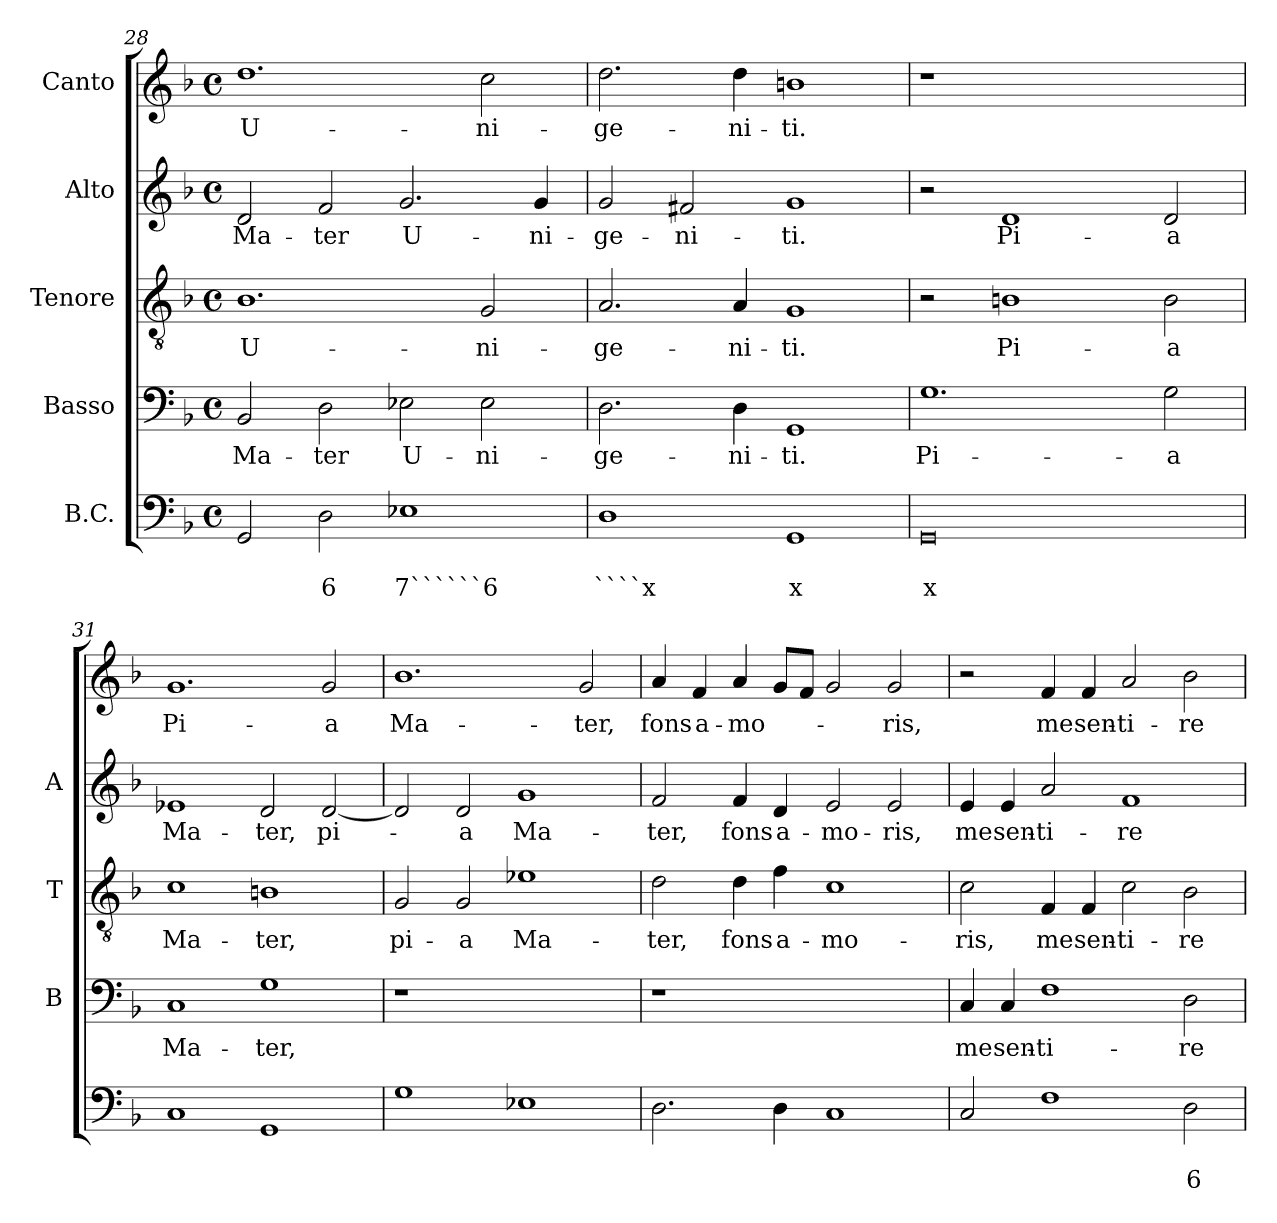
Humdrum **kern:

**kern	**text	**text	**kern	**text	**kern	**text	**kern	**text	**kern	**text
*part5	*part5	*part5	*part4	*part4	*part3	*part3	*part2	*part2	*part1	*part1
*staff5	*staff5	*staff5	*staff4	*staff4	*staff3	*staff3	*staff2	*staff2	*staff1	*staff1
*I"B.C.	*	*	*I"Basso	*	*I"Tenore	*	*I"Alto	*	*I"Canto	*
*	*	*	*I'B	*	*I'T	*	*I'A	*	*	*
*clefF4	*	*	*clefF4	*	*clefGv2	*	*clefG2	*	*clefG2	*
*k[b-]	*	*	*k[b-]	*	*k[b-]	*	*k[b-]	*	*k[b-]	*
*F:	*	*	*F:	*	*F:	*	*F:	*	*F:	*
*M4/4	*	*	*M4/4	*	*M4/4	*	*M4/4	*	*M4/4	*
*met(c)	*	*	*met(c)	*	*met(c)	*	*met(c)	*	*met(c)	*
=28	=28	=28	=28	=28	=28	=28	=28	=28	=28	=28
!	!	!	!	!LO:LY:b	!	!LO:LY:b	!	!LO:LY:b	!	!LO:LY:b
2GG/	.	.	2BB-/	Ma-	1.B-	U-	2d/	Ma-	1.dd	U-
!	!	!LO:LY:b	!	!LO:LY:b	!	!	!	!LO:LY:b	!	!
2D\	.	6	2D\	-ter	.	.	2f/	-ter	.	.
!	!	!LO:LY:b	!	!LO:LY:b	!	!	!	!LO:LY:b	!	!
1E-X	.	7``````6	2E-X\	U-	.	.	2.g/	U-	.	.
!	!	!	!	!LO:LY:b	!	!LO:LY:b	!	!	!	!LO:LY:b
.	.	.	2E-\	-ni-	2G/	-ni-	.	.	2cc\	-ni-
!	!	!	!	!	!	!	!	!LO:LY:b	!	!
.	.	.	.	.	.	.	4g/	-ni-	.	.
!!LO:PB:g=z
=29	=29	=29	=29	=29	=29	=29	=29	=29	=29	=29
!	!	!LO:LY:b	!	!LO:LY:b	!	!LO:LY:b	!	!LO:LY:b	!	!LO:LY:b
1D	.	````x	2.D\	-ge-	2.A/	-ge-	2g/	-ge-	2.dd\	-ge-
!	!	!	!	!	!	!	!	!LO:LY:b	!	!
.	.	.	.	.	.	.	2f#X/	-ni-	.	.
!	!	!	!	!LO:LY:b	!	!LO:LY:b	!	!	!	!LO:LY:b
.	.	.	4D\	-ni-	4A/	-ni-	.	.	4dd\	-ni-
!	!	!LO:LY:b	!	!LO:LY:b	!	!LO:LY:b	!	!LO:LY:b	!	!LO:LY:b
1GG	.	x	1GG	-ti.	1G	-ti.	1g	-ti.	1bn	-ti.
=30	=30	=30	=30	=30	=30	=30	=30	=30	=30	=30
!	!	!LO:LY:b	!	!LO:LY:b	!	!	!	!	!	!
0GG	.	x	1.G	Pi-	2r	.	2r	.	1r	.
!	!	!	!	!	!	!LO:LY:b	!	!LO:LY:b	!	!
.	.	.	.	.	1Bn	Pi-	1d	Pi-	.	.
.	.	.	.	.	.	.	.	.	1ryy	.
!	!	!	!	!LO:LY:b	!	!LO:LY:b	!	!LO:LY:b	!	!
.	.	.	2G\	-a	2B\	-a	2d/	-a	.	.
=31	=31	=31	=31	=31	=31	=31	=31	=31	=31	=31
!	!	!	!	!LO:LY:b	!	!LO:LY:b	!	!LO:LY:b	!	!LO:LY:b
1C	.	.	1C	Ma-	1c	Ma-	1e-X	Ma-	1.g	Pi-
!	!	!	!	!LO:LY:b	!	!LO:LY:b	!	!LO:LY:b	!	!
1GG	.	.	1G	-ter,	1Bn	-ter,	2d/	-ter,	.	.
!	!	!	!	!	!	!	!	!LO:LY:b	!	!LO:LY:b
.	.	.	.	.	.	.	[2d/	pi-	2g/	-a
=32	=32	=32	=32	=32	=32	=32	=32	=32	=32	=32
!	!	!	!	!	!	!LO:LY:b	!	!	!	!LO:LY:b
1G	.	.	1r	.	2G/	pi-	2d/]	.	1.b-	Ma-
!	!	!	!	!	!	!LO:LY:b	!	!LO:LY:b	!	!
.	.	.	.	.	2G/	-a	2d/	-a	.	.
!	!	!	!	!	!	!LO:LY:b	!	!LO:LY:b	!	!
1E-X	.	.	1ryy	.	1e-X	Ma-	1g	Ma-	.	.
!	!	!	!	!	!	!	!	!	!	!LO:LY:b
.	.	.	.	.	.	.	.	.	2g/	-ter,
=33	=33	=33	=33	=33	=33	=33	=33	=33	=33	=33
!	!	!	!	!	!	!LO:LY:b	!	!LO:LY:b	!	!LO:LY:b
2.D\	.	.	1r	.	2d\	-ter,	2f/	-ter,	4a/	fons
!	!	!	!	!	!	!	!	!	!	!LO:LY:b
.	.	.	.	.	.	.	.	.	4f/	a-
!	!	!	!	!	!	!LO:LY:b	!	!LO:LY:b	!	!LO:LY:b
.	.	.	.	.	4d\	fons	4f/	fons	4a/	-mo-
!	!	!	!	!	!	!LO:LY:b	!	!LO:LY:b	!	!
4D\	.	.	.	.	4f\	a-	4d/	a-	8g/L	.
.	.	.	.	.	.	.	.	.	8f/J	.
!	!	!	!	!	!	!LO:LY:b	!	!LO:LY:b	!	!
1C	.	.	1ryy	.	1c	-mo-	2e/	-mo-	2g/	.
!	!	!	!	!	!	!	!	!LO:LY:b	!	!LO:LY:b
.	.	.	.	.	.	.	2e/	-ris,	2g/	-ris,
=34	=34	=34	=34	=34	=34	=34	=34	=34	=34	=34
!	!	!	!	!LO:LY:b	!	!LO:LY:b	!	!LO:LY:b	!	!
2C/	.	.	4C/	me	2c\	-ris,	4e/	me	2r	.
!	!	!	!	!LO:LY:b	!	!	!	!LO:LY:b	!	!
.	.	.	4C/	sen-	.	.	4e/	sen-	.	.
!	!	!	!	!LO:LY:b	!	!LO:LY:b	!	!LO:LY:b	!	!LO:LY:b
1F	.	.	1F	-ti-	4F/	me	2a/	-ti-	4f/	me
!	!	!	!	!	!	!LO:LY:b	!	!	!	!LO:LY:b
.	.	.	.	.	4F/	sen-	.	.	4f/	sen-
!	!	!	!	!	!	!LO:LY:b	!	!LO:LY:b	!	!LO:LY:b
.	.	.	.	.	2c\	-ti-	1f	-re	2a/	-ti-
!	!	!LO:LY:b	!	!LO:LY:b	!	!LO:LY:b	!	!	!	!LO:LY:b
2D\	.	6	2D\	-re	2B-\	-re	.	.	2b-\	-re
=	=	=	=	=	=	=	=	=	=	=
*-	*-	*-	*-	*-	*-	*-	*-	*-	*-	*-
